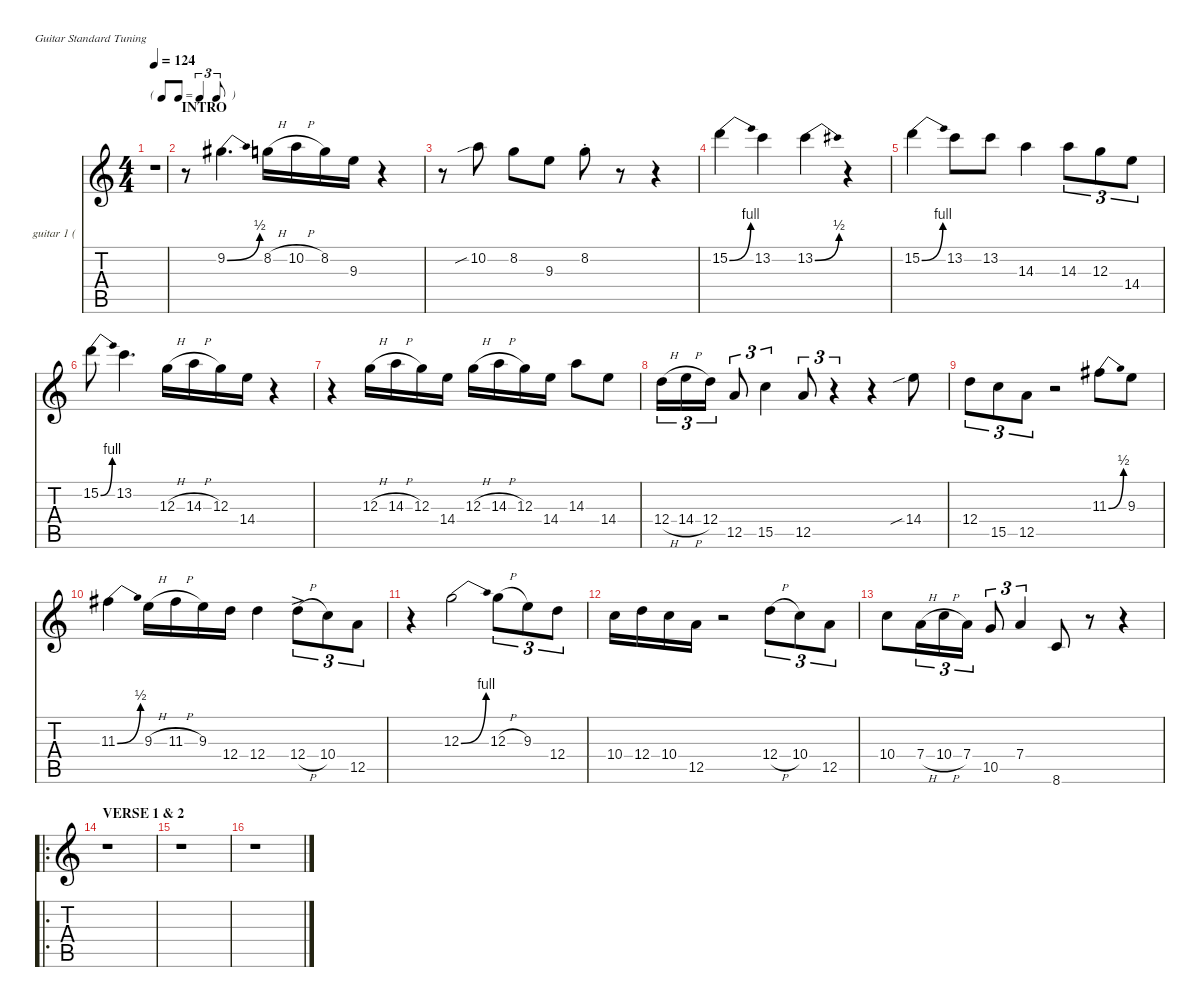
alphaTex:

\defaultSystemsLayout 4
\hideDynamics
\bracketExtendMode nobrackets
\firstSystemTrackNameOrientation horizontal
\otherSystemsTrackNameOrientation horizontal
\track ("guitar 1 (lead)" "guitar 1 (") {instrument distortionguitar}
\staff {score tabs}
\tuning (E4 B3 G3 D3 A2 E2)
\ts (4 4)
\tf triplet8th
\ac
\tempo 124
\clef g2
\scale
1.15707
\ks aminor
r.1{dy mf instrument distortionguitar} |
\section ("" "INTRO ")
\scale
0.947644 r.8 9.2{be (bend 0 0 47.4 2)}.4{d} 8.2{h}.16{beam merge} 10.2{h}.16{beam merge} 8.2.16{beam merge} 9.3.16 r.4 |
\scale
0.947644 r.8 10.2{sib}.8 8.2.8 9.3.8 8.2{st}.8 r.8 r.4 |
\scale
0.947644 15.2{be (bend 0 0 57.599999999999994 4)}.4 13.2.4 13.2{be (bend 0 0 60 2)}.4 r.4 |
\scale
1.09129 15.2{be (bend 0 0 57.599999999999994 4)}.4 13.2.8 13.2.8 14.3.4 14.3.8{tu (3 2)} 12.3.8{tu (3 2)} 14.4.8{tu (3 2)} |
\scale
0.969568 15.2{be (bend 0 0 57.599999999999994 4)}.8 13.2.4{d} 12.3{h}.16{beam merge} 14.3{h}.16{beam merge} 12.3.16{beam merge} 14.4.16 r.4 |
\scale
0.969568 r.4 12.3{h}.16{beam merge} 14.3{h}.16{beam merge} 12.3.16 14.4.16 12.3{h}.16{beam merge} 14.3{h}.16{beam merge} 12.3.16 14.4.16 14.3.8 14.4.8 |
\scale
0.969568 12.4{h}.16{tu (3 2)} 14.4{h}.16{tu (3 2)} 12.4.16{tu (3 2)} 12.5.8{tu (3 2)} 15.5.4{tu (3 2)} 12.5.8{tu (3 2)} r.4{tu (3 2)} r.4 14.4{sib}.8 |
\scale
1.09129 12.4.8{tu (3 2)} 15.5.8{tu (3 2)} 12.5.8{tu (3 2)} r.2 11.3{be (bend 0 0 42 2)}.8 9.3.8 |
\scale
0.969568 11.3{be (bend 0 0 59.4 2)}.4 9.3{h}.16 11.3{h}.16 9.3.16 12.4.16 12.4.4 12.4{h ac}.8{tu (3 2)} 10.4.8{tu (3 2)} 12.5.8{tu (3 2)} |
\scale
0.969568 r.4 12.3{be (bend 0 0 47.4 4)}.2 12.3{h}.8{tu (3 2)} 9.3.8{tu (3 2)} 12.4.8{tu (3 2)} |
\scale
0.969568 10.4.16 12.4.16 10.4.16 12.5.16 r.2 12.4{h}.8{tu (3 2)} 10.4.8{tu (3 2)} 12.5.8{tu (3 2)} |
\scale
1.09963 10.4.8{beam merge} 7.4{h}.16{tu (3 2) beam merge} 10.4{h}.16{tu (3 2) beam merge} 7.4.16{tu (3 2) beam split} 10.5.8{tu (3 2)} 7.4.4{tu (3 2)} 8.6.8 r.8 r.4 |
\ro
\section ("" "VERSE 1 & 2")
\scale
0.979926 r.1 |
\scale
0.960221 r.1 |
\scale
0.960221 r.1
